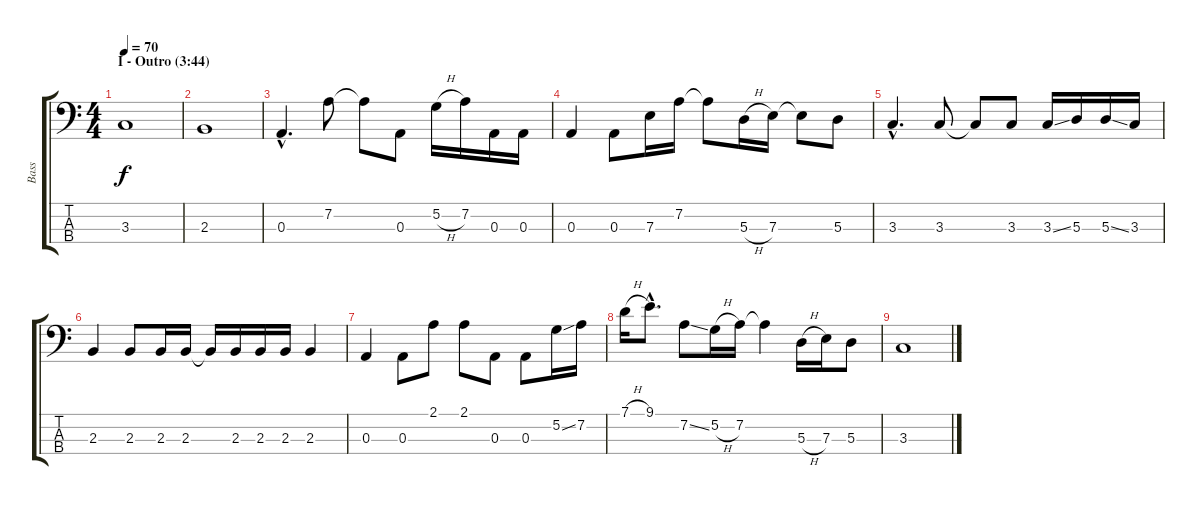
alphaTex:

\track ("Bass" "Bass") {instrument electricbasspick}
\staff {score tabs}
\tuning (G2 D2 A1 D1) {hide}
\ts (4 4)
\section ("" "I - Outro (3:44)")
\tempo 70
\clef f4
\ks c
3.3.1{dy f} |
2.3.1 |
0.3{hac}.4{d} 7.2.8 7.2{t}.8 0.3.8 5.2{h}.16 7.2.16 0.3.16 0.3.16 |
0.3.4 0.3.8 7.3.16 7.2.16 7.2{t}.8 5.3{h}.16 7.3.16 7.3{t}.8 5.3.8 |
3.3{hac}.4{d} 3.3.8 3.3{t}.8 3.3.8 3.3{ss}.16 5.3.16 5.3{ss}.16 3.3.16 |
2.3.4 2.3.8 2.3.16 2.3.16 2.3{t}.16 2.3.16 2.3.16 2.3.16 2.3.4 |
0.3.4 0.3.8 2.1.8 2.1.8 0.3.8 0.3.8 5.2{ss}.16 7.2.16 |
7.1{h}.16 9.1{hac}.8{d} 7.2{ss}.8 5.2{h}.16 7.2.16 7.2{t}.4 5.3{h}.16 7.3.16 5.3.8 |
3.3.1
